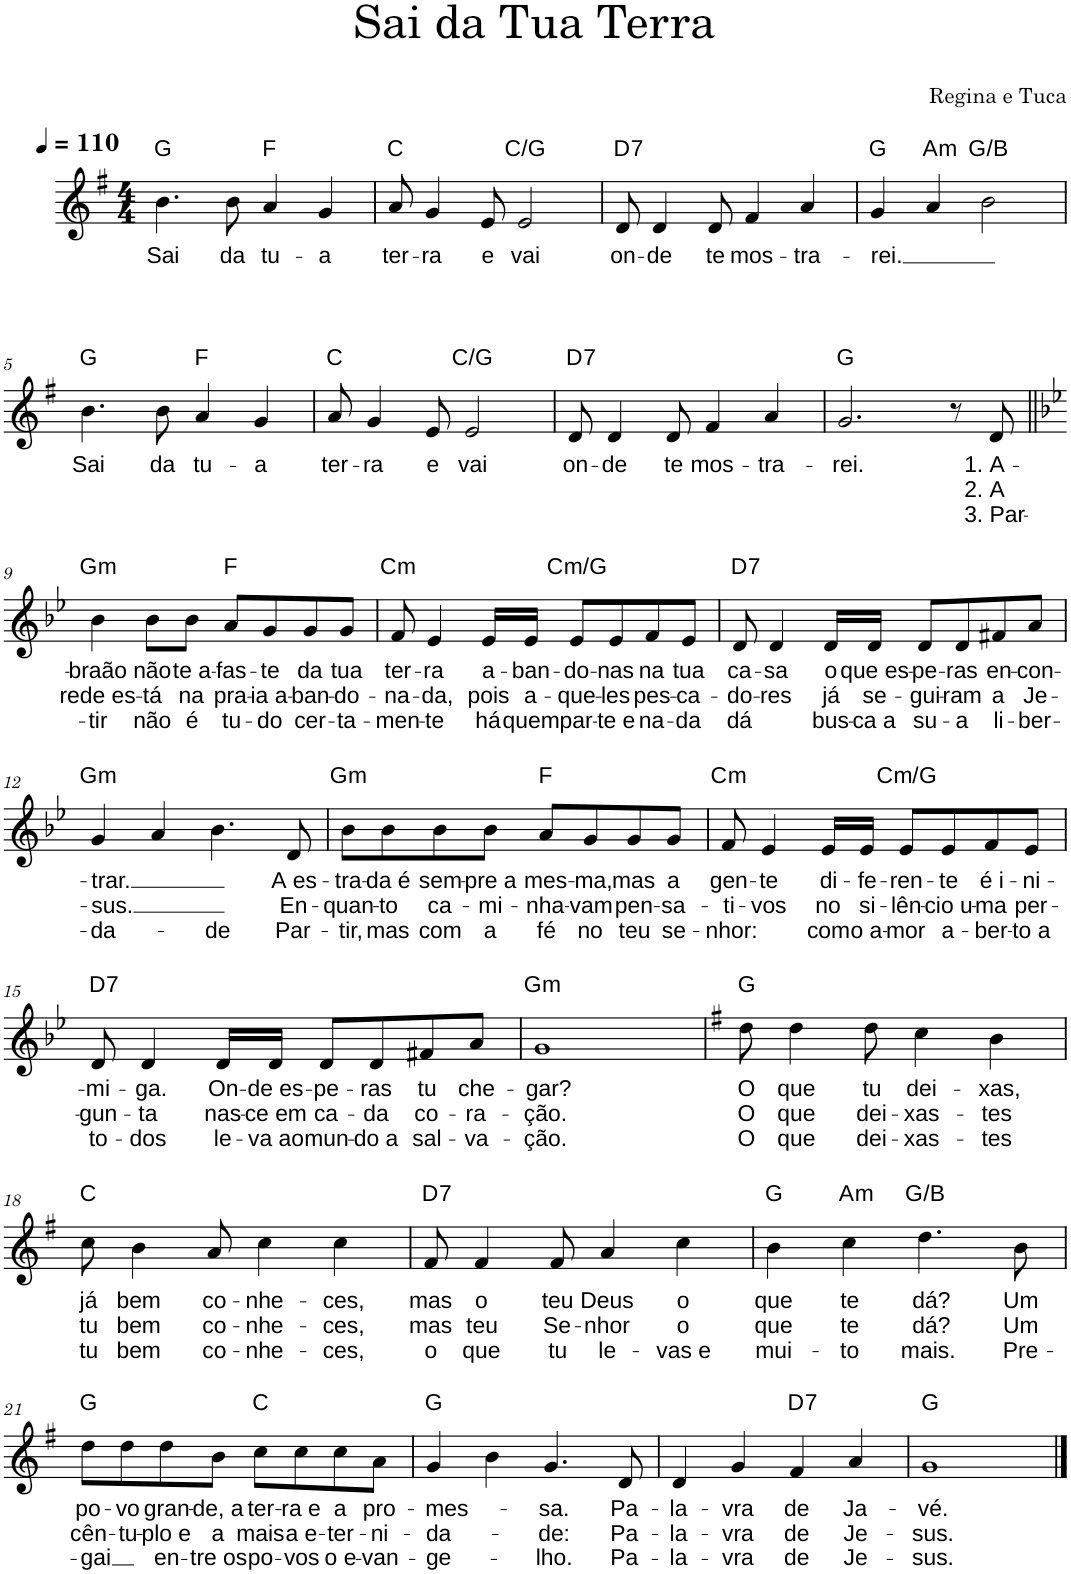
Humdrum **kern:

**kern	**text	**text	**text	**harte
*part1	*part1	*part1	*part1	*part1
*staff1	*staff1	*staff1	*staff1	*
*I"Piano	*	*	*	*
*I'Pno.	*	*	*	*
*clefG2	*	*	*	*
*k[f#]	*	*	*	*
*M4/4	*	*	*	*
*MM110	*	*	*	*
=1	=1	=1	=1	=1
!	!LO:LY:b	!	!	!
4.b\	Sai	.	.	G:maj
!	!LO:LY:b	!	!	!
8b\	da	.	.	.
!	!LO:LY:b	!	!	!
4a/	tu-	.	.	F:maj
!	!LO:LY:b	!	!	!
4g/	-a	.	.	.
=2	=2	=2	=2	=2
!	!LO:LY:b	!	!	!
8a/	ter-	.	.	C:maj
!	!LO:LY:b	!	!	!
4g/	-ra	.	.	.
!	!LO:LY:b	!	!	!
8e/	e	.	.	.
!	!LO:LY:b	!	!	!
2e/	vai	.	.	C:maj/5
=3	=3	=3	=3	=3
!	!LO:LY:b	!	!	!LO:H:kt=7
8d/	on-	.	.	D:7
!	!LO:LY:b	!	!	!
4d/	-de	.	.	.
!	!LO:LY:b	!	!	!
8d/	te	.	.	.
!	!LO:LY:b	!	!	!
4f#/	mos-	.	.	.
!	!LO:LY:b	!	!	!
4a/	-tra-	.	.	.
=4	=4	=4	=4	=4
!	!LO:LY:b	!	!	!
4g/	-rei.	.	.	G:maj
!	!	!	!	!LO:H:kt=m
4a/	.	.	.	A:min
2b\	.	.	.	G:maj/3
!!LO:LB:g=z
=5	=5	=5	=5	=5
!	!LO:LY:b	!	!	!
4.b\	Sai	.	.	G:maj
!	!LO:LY:b	!	!	!
8b\	da	.	.	.
!	!LO:LY:b	!	!	!
4a/	tu-	.	.	F:maj
!	!LO:LY:b	!	!	!
4g/	-a	.	.	.
=6	=6	=6	=6	=6
!	!LO:LY:b	!	!	!
8a/	ter-	.	.	C:maj
!	!LO:LY:b	!	!	!
4g/	-ra	.	.	.
!	!LO:LY:b	!	!	!
8e/	e	.	.	.
!	!LO:LY:b	!	!	!
2e/	vai	.	.	C:maj/5
=7	=7	=7	=7	=7
!	!LO:LY:b	!	!	!LO:H:kt=7
8d/	on-	.	.	D:7
!	!LO:LY:b	!	!	!
4d/	-de	.	.	.
!	!LO:LY:b	!	!	!
8d/	te	.	.	.
!	!LO:LY:b	!	!	!
4f#/	mos-	.	.	.
!	!LO:LY:b	!	!	!
4a/	-tra-	.	.	.
=8	=8	=8	=8	=8
!	!LO:LY:b	!	!	!
2.g/	-rei.	.	.	G:maj
8r	.	.	.	.
!	!LO:LY:b	!LO:LY:b	!LO:LY:b	!
8d/	1. A-	2. A	3. Par-	.
!!LO:LB:g=z
=9||	=9||	=9||	=9||	=9||
*k[b-e-]	*	*	*	*
!	!LO:LY:b	!LO:LY:b	!LO:LY:b	!LO:H:kt=m
4b-\	-braão	rede es-	-tir	G:min
!	!LO:LY:b	!LO:LY:b	!LO:LY:b	!
8b-\L	não	-tá	não	.
!	!LO:LY:b	!LO:LY:b	!LO:LY:b	!
8b-\J	te a-	na	é	.
!	!LO:LY:b	!LO:LY:b	!LO:LY:b	!
8a/L	-fas-	pra-	tu-	F:maj
!	!LO:LY:b	!LO:LY:b	!LO:LY:b	!
8g/	-te	-ia a-	-do	.
!	!LO:LY:b	!LO:LY:b	!LO:LY:b	!
8g/	da	-ban-	cer-	.
!	!LO:LY:b	!LO:LY:b	!LO:LY:b	!
8g/J	tua	-do-	-ta-	.
=10	=10	=10	=10	=10
!	!LO:LY:b	!LO:LY:b	!LO:LY:b	!LO:H:kt=m
8f/	ter-	-na-	-men-	C:min
!	!LO:LY:b	!LO:LY:b	!LO:LY:b	!
4e-/	-ra	-da,	-te	.
!	!LO:LY:b	!LO:LY:b	!LO:LY:b	!
16e-/LL	a-	pois	há	.
!	!LO:LY:b	!LO:LY:b	!LO:LY:b	!
16e-/JJ	-ban-	a-	quem	.
!	!LO:LY:b	!LO:LY:b	!LO:LY:b	!LO:H:kt=m
8e-/L	-do-	-que-	par-	C:min/5
!	!LO:LY:b	!LO:LY:b	!LO:LY:b	!
8e-/	-nas	-les	-te e	.
!	!LO:LY:b	!LO:LY:b	!LO:LY:b	!
8f/	na	pes-	na-	.
!	!LO:LY:b	!LO:LY:b	!LO:LY:b	!
8e-/J	tua	-ca-	-da	.
=11	=11	=11	=11	=11
!	!LO:LY:b	!LO:LY:b	!LO:LY:b	!LO:H:kt=7
8d/	ca-	-do-	dá	D:7
!	!LO:LY:b	!LO:LY:b	!	!
4d/	-sa	-res	.	.
!	!LO:LY:b	!LO:LY:b	!LO:LY:b	!
16d/LL	o	já	bus-	.
!	!LO:LY:b	!LO:LY:b	!LO:LY:b	!
16d/JJ	que es-	se-	-ca a	.
!	!LO:LY:b	!LO:LY:b	!LO:LY:b	!
8d/L	-pe-	-gui-	su-	.
!	!LO:LY:b	!LO:LY:b	!LO:LY:b	!
8d/	-ras	-ram	-a	.
!	!LO:LY:b	!LO:LY:b	!LO:LY:b	!
8f#X/	en-	a	li-	.
!	!LO:LY:b	!LO:LY:b	!LO:LY:b	!
8a/J	-con-	Je-	-ber-	.
!!LO:LB:g=z
=12	=12	=12	=12	=12
!	!LO:LY:b	!LO:LY:b	!LO:LY:b	!LO:H:kt=m
4g/	-trar.	-sus.	-da-	G:min
4a/	.	.	.	.
!	!	!	!LO:LY:b	!
4.b-\	.	.	-de	.
!	!LO:LY:b	!LO:LY:b	!LO:LY:b	!
8d/	A es-	En-	Par-	.
=13	=13	=13	=13	=13
!	!LO:LY:b	!LO:LY:b	!LO:LY:b	!LO:H:kt=m
8b-\L	-tra-	-quan-	-tir,	G:min
!	!LO:LY:b	!LO:LY:b	!LO:LY:b	!
8b-\	-da é	-to	mas	.
!	!LO:LY:b	!LO:LY:b	!LO:LY:b	!
8b-\	sem-	ca-	com	.
!	!LO:LY:b	!LO:LY:b	!LO:LY:b	!
8b-\J	-pre a	-mi-	a	.
!	!LO:LY:b	!LO:LY:b	!LO:LY:b	!
8a/L	mes-	-nha-	fé	F:maj
!	!LO:LY:b	!LO:LY:b	!LO:LY:b	!
8g/	-ma,	-vam	no	.
!	!LO:LY:b	!LO:LY:b	!LO:LY:b	!
8g/	mas	pen-	teu	.
!	!LO:LY:b	!LO:LY:b	!LO:LY:b	!
8g/J	a	-sa-	se-	.
=14	=14	=14	=14	=14
!	!LO:LY:b	!LO:LY:b	!LO:LY:b	!LO:H:kt=m
8f/	gen-	-ti-	-nhor:	C:min
!	!LO:LY:b	!LO:LY:b	!	!
4e-/	-te	-vos	.	.
!	!LO:LY:b	!LO:LY:b	!LO:LY:b	!
16e-/LL	di-	no	com	.
!	!LO:LY:b	!LO:LY:b	!LO:LY:b	!
16e-/JJ	-fe-	si-	o a-	.
!	!LO:LY:b	!LO:LY:b	!LO:LY:b	!LO:H:kt=m
8e-/L	-ren-	-lên-	-mor	C:min/5
!	!LO:LY:b	!LO:LY:b	!LO:LY:b	!
8e-/	-te	-cio u-	a-	.
!	!LO:LY:b	!LO:LY:b	!LO:LY:b	!
8f/	é i-	-ma	-ber-	.
!	!LO:LY:b	!LO:LY:b	!LO:LY:b	!
8e-/J	-ni-	per-	-to a	.
!!LO:LB:g=z
=15	=15	=15	=15	=15
!	!LO:LY:b	!LO:LY:b	!LO:LY:b	!LO:H:kt=7
8d/	-mi-	-gun-	to-	D:7
!	!LO:LY:b	!LO:LY:b	!LO:LY:b	!
4d/	-ga.	-ta	-dos	.
!	!LO:LY:b	!LO:LY:b	!LO:LY:b	!
16d/LL	On-	nas-	le-	.
!	!LO:LY:b	!LO:LY:b	!LO:LY:b	!
16d/JJ	-de es-	-ce em	-va ao	.
!	!LO:LY:b	!LO:LY:b	!LO:LY:b	!
8d/L	-pe-	ca-	mun-	.
!	!LO:LY:b	!LO:LY:b	!LO:LY:b	!
8d/	-ras	-da	-do a	.
!	!LO:LY:b	!LO:LY:b	!LO:LY:b	!
8f#X/	tu	co-	sal-	.
!	!LO:LY:b	!LO:LY:b	!LO:LY:b	!
8a/J	che-	-ra-	-va-	.
=16	=16	=16	=16	=16
!	!LO:LY:b	!LO:LY:b	!LO:LY:b	!LO:H:kt=m
1g	-gar?	-ção.	-ção.	G:min
=17	=17	=17	=17	=17
*k[f#]	*	*	*	*
!	!LO:LY:b	!LO:LY:b	!LO:LY:b	!
8dd\	O	O	O	G:maj
!	!LO:LY:b	!LO:LY:b	!LO:LY:b	!
4dd\	que	que	que	.
!	!LO:LY:b	!LO:LY:b	!LO:LY:b	!
8dd\	tu	dei-	dei-	.
!	!LO:LY:b	!LO:LY:b	!LO:LY:b	!
4cc\	dei-	-xas-	-xas-	.
!	!LO:LY:b	!LO:LY:b	!LO:LY:b	!
4b\	-xas,	-tes	-tes	.
!!LO:LB:g=z
=18	=18	=18	=18	=18
!	!LO:LY:b	!LO:LY:b	!LO:LY:b	!
8cc\	já	tu	tu	C:maj
!	!LO:LY:b	!LO:LY:b	!LO:LY:b	!
4b\	bem	bem	bem	.
!	!LO:LY:b	!LO:LY:b	!LO:LY:b	!
8a/	co-	co-	co-	.
!	!LO:LY:b	!LO:LY:b	!LO:LY:b	!
4cc\	-nhe-	-nhe-	-nhe-	.
!	!LO:LY:b	!LO:LY:b	!LO:LY:b	!
4cc\	-ces,	-ces,	-ces,	.
=19	=19	=19	=19	=19
!	!LO:LY:b	!LO:LY:b	!LO:LY:b	!LO:H:kt=7
8f#/	mas	mas	o	D:7
!	!LO:LY:b	!LO:LY:b	!LO:LY:b	!
4f#/	o	teu	que	.
!	!LO:LY:b	!LO:LY:b	!LO:LY:b	!
8f#/	teu	Se-	tu	.
!	!LO:LY:b	!LO:LY:b	!LO:LY:b	!
4a/	Deus	-nhor	le-	.
!	!LO:LY:b	!LO:LY:b	!LO:LY:b	!
4cc\	o	o	-vas e	.
=20	=20	=20	=20	=20
!	!LO:LY:b	!LO:LY:b	!LO:LY:b	!
4b\	que	que	mui-	G:maj
!	!LO:LY:b	!LO:LY:b	!LO:LY:b	!LO:H:kt=m
4cc\	te	te	-to	A:min
!	!LO:LY:b	!LO:LY:b	!LO:LY:b	!
4.dd\	dá?	dá?	mais.	G:maj/3
!	!LO:LY:b	!LO:LY:b	!LO:LY:b	!
8b\	Um	Um	Pre-	.
!!LO:LB:g=z
=21	=21	=21	=21	=21
!	!LO:LY:b	!LO:LY:b	!LO:LY:b	!
8dd\L	po-	cên-	-gai	G:maj
!	!LO:LY:b	!LO:LY:b	!	!
8dd\	-vo	-tu-	.	.
!	!LO:LY:b	!LO:LY:b	!LO:LY:b	!
8dd\	gran-	-plo e	en-	.
!	!LO:LY:b	!LO:LY:b	!LO:LY:b	!
8b\J	-de, a	a	-tre os	.
!	!LO:LY:b	!LO:LY:b	!LO:LY:b	!
8cc\L	ter-	mais	po-	C:maj
!	!LO:LY:b	!LO:LY:b	!LO:LY:b	!
8cc\	-ra e	a e-	-vos	.
!	!LO:LY:b	!LO:LY:b	!LO:LY:b	!
8cc\	a	-ter-	o e-	.
!	!LO:LY:b	!LO:LY:b	!LO:LY:b	!
8a\J	pro-	-ni-	-van-	.
=22	=22	=22	=22	=22
!	!LO:LY:b	!LO:LY:b	!LO:LY:b	!
4g/	-mes-	-da-	-ge-	G:maj
4b\	.	.	.	.
!	!LO:LY:b	!LO:LY:b	!LO:LY:b	!
4.g/	-sa.	-de:	-lho.	.
!	!LO:LY:b	!LO:LY:b	!LO:LY:b	!
8d/	Pa-	Pa-	Pa-	.
=23	=23	=23	=23	=23
!	!LO:LY:b	!LO:LY:b	!LO:LY:b	!
4d/	-la-	-la-	-la-	.
!	!LO:LY:b	!LO:LY:b	!LO:LY:b	!
4g/	-vra	-vra	-vra	.
!	!LO:LY:b	!LO:LY:b	!LO:LY:b	!LO:H:kt=7
4f#/	de	de	de	D:7
!	!LO:LY:b	!LO:LY:b	!LO:LY:b	!
4a/	Ja-	Je-	Je-	.
=24	=24	=24	=24	=24
!	!LO:LY:b	!LO:LY:b	!LO:LY:b	!
1g	-vé.	-sus.	-sus.	G:maj
==	==	==	==	==
*-	*-	*-	*-	*-
